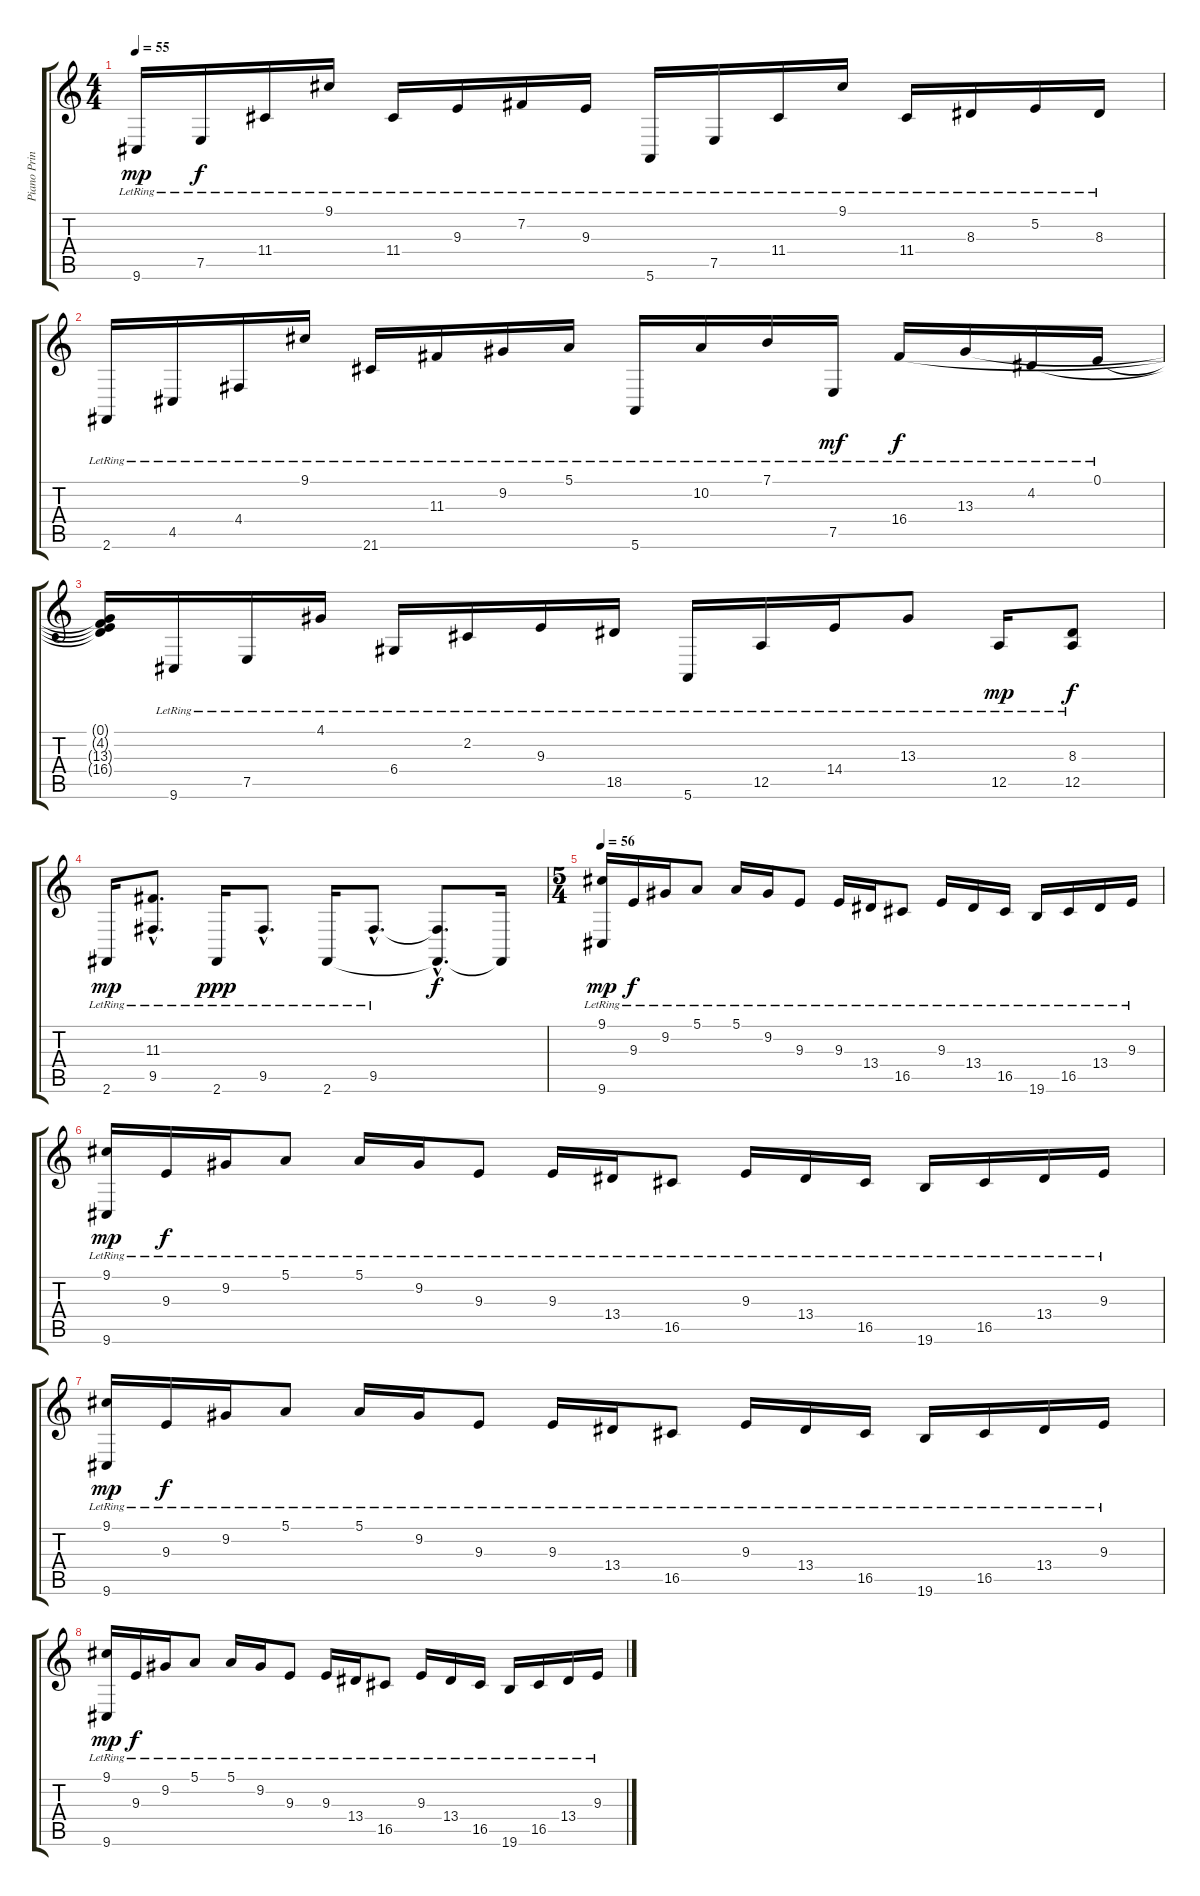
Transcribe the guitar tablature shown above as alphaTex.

\track ("Piano Principal (Zander)" "Piano Prin") {instrument acousticgrandpiano}
\staff {score tabs}
\tuning (E4 B3 G3 D3 A2 E2) {hide}
\ts (4 4)
\tempo 55
\clef g2
\ks c
9.6{lr}.16{dy mp} 7.5{lr}.16{dy f} 11.4{lr}.16 9.1{lr}.16 11.4{lr}.16 9.3{lr}.16 7.2{lr}.16 9.3{lr}.16 5.6{lr}.16 7.5{lr}.16 11.4{lr}.16 9.1{lr}.16 11.4{lr}.16 8.3{lr}.16 5.2{lr}.16 8.3{lr}.16 |
2.6{lr}.16 4.5{lr}.16 4.4{lr}.16 9.1{lr}.16 21.6{lr}.16 11.3{lr}.16 9.2{lr}.16 5.1{lr}.16 5.6{lr}.16 10.2{lr}.16 7.1{lr}.16 7.5{lr}.16{dy mf} 16.4{lr}.16{dy f} 13.3{lr}.16 4.2{lr}.16 0.1{lr}.16 |
(0.1{t} 4.2{t} 13.3{t} 16.4{t}).16 9.6{lr}.16 7.5{lr}.16 4.1{lr}.16 6.4{lr}.16 2.2{lr}.16 9.3{lr}.16 18.5{lr}.16 5.6{lr}.16 12.5{lr}.16 14.4{lr}.16 13.3{lr}.8 12.5{lr}.16{dy mp} (8.3{lr} 12.5{lr}).8{dy f} |
2.6{lr}.16{dy mp} (11.3{hac lr} 9.5{hac lr}).8{d} 2.6{lr}.16{dy ppp} 9.5{hac lr}.8{d} 2.6{lr}.16{volume 5} 9.5{hac lr}.8{d} (9.5{hac t} 2.6{hac t}).8{d dy f} 2.6{t}.16{volume 13} |
\ts (5 4)
\tempo 56
(9.1{lr} 9.6{lr}).16{dy mp} 9.3{lr}.16{dy f} 9.2{lr}.16 5.1{lr}.8 5.1{lr}.16 9.2{lr}.16 9.3{lr}.8 9.3{lr}.16 13.4{lr}.16 16.5{lr}.8 9.3{lr}.16 13.4{lr}.16 16.5{lr}.16 19.6{lr}.16 16.5{lr}.16 13.4{lr}.16 9.3{lr}.16 |
(9.1{lr} 9.6{lr}).16{dy mp} 9.3{lr}.16{dy f} 9.2{lr}.16 5.1{lr}.8 5.1{lr}.16 9.2{lr}.16 9.3{lr}.8 9.3{lr}.16 13.4{lr}.16 16.5{lr}.8 9.3{lr}.16 13.4{lr}.16 16.5{lr}.16 19.6{lr}.16 16.5{lr}.16 13.4{lr}.16 9.3{lr}.16 |
(9.1{lr} 9.6{lr}).16{dy mp} 9.3{lr}.16{dy f} 9.2{lr}.16 5.1{lr}.8 5.1{lr}.16 9.2{lr}.16 9.3{lr}.8 9.3{lr}.16 13.4{lr}.16 16.5{lr}.8 9.3{lr}.16 13.4{lr}.16 16.5{lr}.16 19.6{lr}.16 16.5{lr}.16 13.4{lr}.16 9.3{lr}.16 |
(9.1{lr} 9.6{lr}).16{dy mp} 9.3{lr}.16{dy f} 9.2{lr}.16 5.1{lr}.8 5.1{lr}.16 9.2{lr}.16 9.3{lr}.8 9.3{lr}.16 13.4{lr}.16 16.5{lr}.8 9.3{lr}.16 13.4{lr}.16 16.5{lr}.16 19.6{lr}.16 16.5{lr}.16 13.4{lr}.16 9.3{lr}.16
